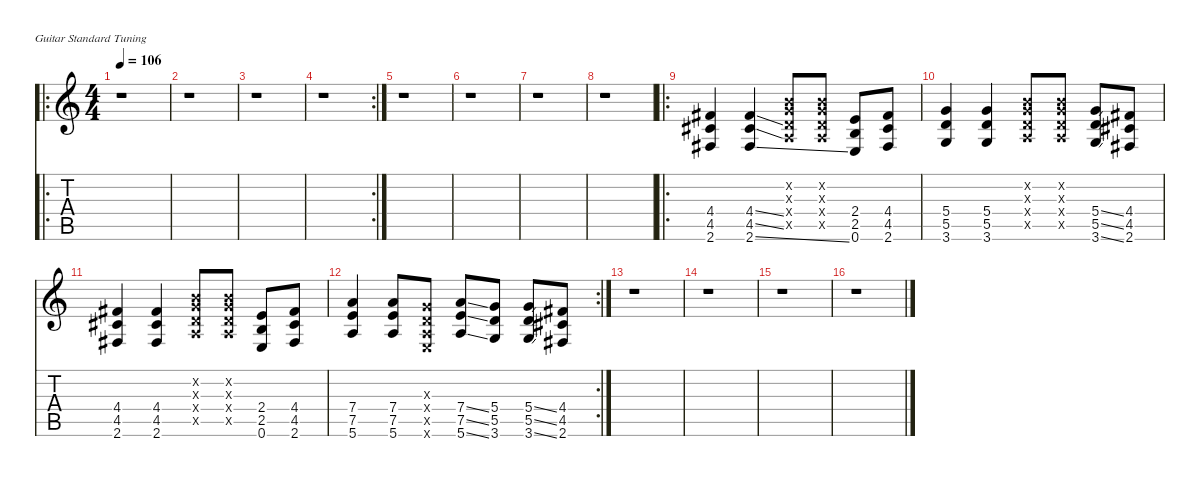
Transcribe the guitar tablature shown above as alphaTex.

\defaultSystemsLayout 4
\hideDynamics
\bracketExtendMode nobrackets
\singleTrackTrackNamePolicy hidden
\multiTrackTrackNamePolicy hidden
\otherSystemsTrackNameOrientation horizontal
\track ("Kirk Hammett" "dist.guit.") {instrument distortionguitar}
\staff {score tabs}
\tuning (E4 B3 G3 D3 A2 E2)
\ro
\ts (4 4)
\tempo 106
\clef g2
\ks c
r.1{dy f beam Down} |
r.1{beam Down} |
r.1{beam Down} |
\rc 2
r.1{beam Down} |
r.1{beam Down} |
r.1{beam Down} |
r.1{beam Down} |
r.1{beam Down} |
\ro
(4.4{acc #} 4.5{acc #} 2.6{acc #}).4{beam Up} (4.4{ss acc #} 4.5{ss acc #} 2.6{ss acc #}).4{beam Up} (0.2{x} 0.3{x} 0.4{x} 0.5{x}).8{beam Up} (0.2{x} 0.3{x} 0.4{x} 0.5{x}).8{beam Up} (2.4 2.5 0.6).8{beam Up} (4.4{acc #} 4.5{acc #} 2.6{acc #}).8{beam Up} |
(5.4 5.5 3.6).4{beam Up} (5.4 5.5 3.6).4{beam Up} (0.2{x} 0.3{x} 0.4{x} 0.5{x}).8{beam Up} (0.2{x} 0.3{x} 0.4{x} 0.5{x}).8{beam Up} (5.4{ss} 5.5{ss} 3.6{ss}).8{beam Up} (4.4{acc #} 4.5{acc #} 2.6{acc #}).8{beam Up} |
(4.4{acc #} 4.5{acc #} 2.6{acc #}).4{beam Up} (4.4{acc #} 4.5{acc #} 2.6{acc #}).4{beam Up} (0.2{x} 0.3{x} 0.4{x} 0.5{x}).8{beam Up} (0.2{x} 0.3{x} 0.4{x} 0.5{x}).8{beam Up} (2.4 2.5 0.6).8{beam Up} (4.4{acc #} 4.5{acc #} 2.6{acc #}).8{beam Up} |
\rc 2
(7.4 7.5 5.6).4{beam Up} (7.4 7.5 5.6).8{beam Up} (0.3{x} 0.4{x} 0.5{x} 0.6{x}).8{beam Up} (7.4{ss} 7.5{ss} 5.6{ss}).8{beam Up} (5.4 5.5 3.6).8{beam Up} (5.4{ss} 5.5{ss} 3.6{ss}).8{beam Up} (4.4{acc #} 4.5{acc #} 2.6{acc #}).8{beam Up} |
r.1{beam Down} |
r.1{beam Down} |
r.1{beam Down} |
r.1{beam Down}
